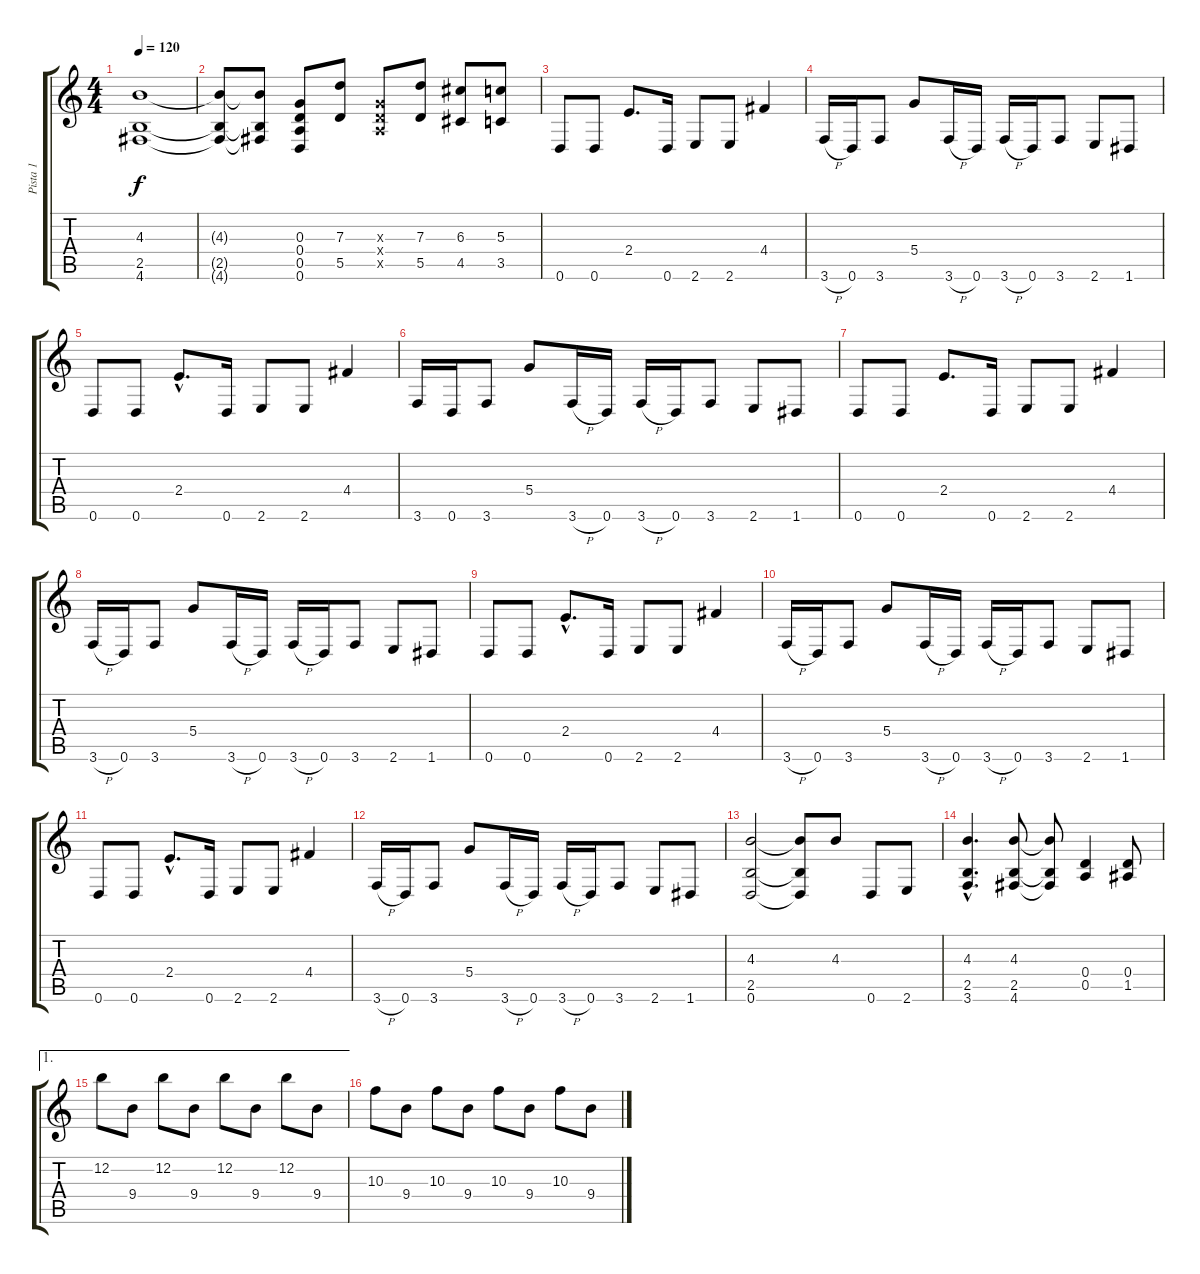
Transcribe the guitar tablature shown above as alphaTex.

\track ("Pista 1" "Pista 1") {instrument distortionguitar}
\staff {score tabs}
\tuning (E4 B3 G3 D3 A2 D2) {hide}
\ts (4 4)
\tempo 120
\clef g2
\ks c
(4.3{t} 2.5 4.6).1{dy f} |
(4.3{t} 2.5{t} 4.6{t}).8 (4.3{t} 2.5{t} 4.6{t}).8 (0.3 0.4 0.5 0.6).8 (7.3 5.5).8 (0.3{x} 0.4{x} 0.5{x}).8 (7.3 5.5).8 (6.3 4.5).8 (5.3 3.5).8 |
0.6.8 0.6.8 2.4.8{d} 0.6.16 2.6.8 2.6.8 4.4.4 |
3.6{h}.16 0.6.16 3.6.8 5.4.8 3.6{h}.16 0.6.16 3.6{h}.16 0.6.16 3.6.8 2.6.8 1.6.8 |
0.6.8 0.6.8 2.4{hac}.8{d} 0.6.16 2.6.8 2.6.8 4.4.4 |
3.6.16 0.6.16 3.6.8 5.4.8 3.6{h}.16 0.6.16 3.6{h}.16 0.6.16 3.6.8 2.6.8 1.6.8 |
0.6.8 0.6.8 2.4.8{d} 0.6.16 2.6.8 2.6.8 4.4.4 |
3.6{h}.16 0.6.16 3.6.8 5.4.8 3.6{h}.16 0.6.16 3.6{h}.16 0.6.16 3.6.8 2.6.8 1.6.8 |
0.6.8 0.6.8 2.4{hac}.8{d} 0.6.16 2.6.8 2.6.8 4.4.4 |
3.6{h}.16 0.6.16 3.6.8 5.4.8 3.6{h}.16 0.6.16 3.6{h}.16 0.6.16 3.6.8 2.6.8 1.6.8 |
0.6.8 0.6.8 2.4{hac}.8{d} 0.6.16 2.6.8 2.6.8 4.4.4 |
3.6{h}.16 0.6.16 3.6.8 5.4.8 3.6{h}.16 0.6.16 3.6{h}.16 0.6.16 3.6.8 2.6.8 1.6.8 |
(4.3 2.5 0.6).2 (4.3{t} 2.5{t} 0.6{t}).8 4.3.8 0.6.8 2.6.8 |
(4.3{hac} 2.5{hac} 3.6{hac}).4{d} (4.3 2.5 4.6).8 (4.3{t} 2.5{t} 4.6{t}).8 (0.4 0.5).4 (0.4 1.5).8 |
\ae 1
12.2.8 9.4.8 12.2.8 9.4.8 12.2.8 9.4.8 12.2.8 9.4.8 |
10.3.8 9.4.8 10.3.8 9.4.8 10.3.8 9.4.8 10.3.8 9.4.8
